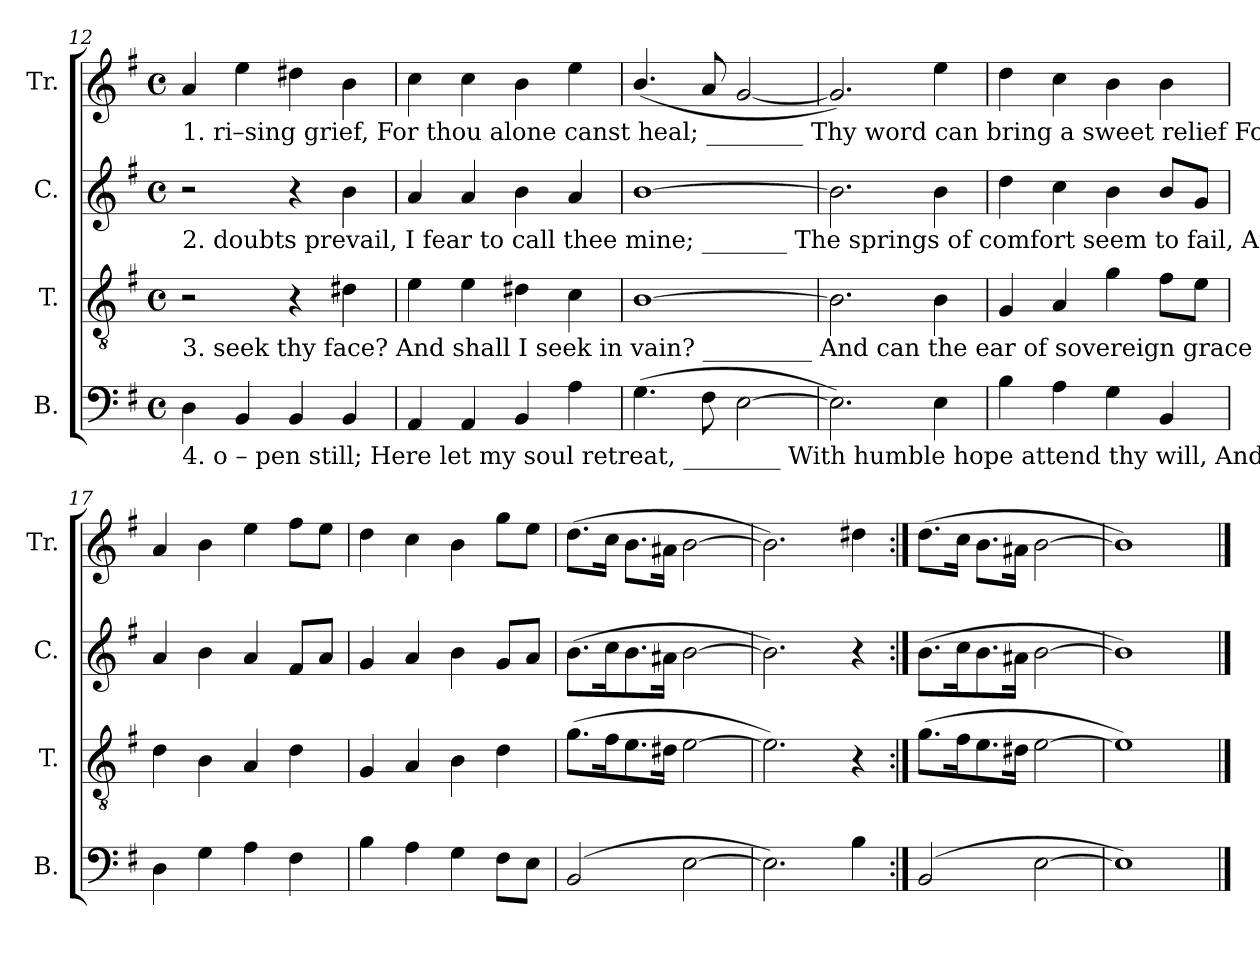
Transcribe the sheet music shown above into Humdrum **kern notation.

**kern	**kern	**kern	**kern
*part4	*part3	*part2	*part1
*staff4	*staff3	*staff2	*staff1
*I"B.	*I"T.	*I"C.	*I"Tr.
*I'B.	*I'T.	*I'C.	*I'Tr.
!!LO:LB:g=z
*clefF4	*clefGv2	*clefG2	*clefG2
*k[f#]	*k[f#]	*k[f#]	*k[f#]
*M4/4	*M4/4	*M4/4	*M4/4
*met(c)	*met(c)	*met(c)	*met(c)
=12	=12	=12	=12
!	!	!	!LO:TX:b:t=1. ri–sing grief,  For thou alone canst heal; ________ Thy word can bring a sweet relief  For   eve–ry  pain  I      feel. ______________       To        feel. _______________
!	!	!LO:TX:b:t=2. doubts prevail,  I  fear  to call thee mine; _______  The springs of comfort seem to fail,  And all my hopes de–cline. ____________        But     – cline. _____________	!
!	!LO:TX:b:t=3. seek thy face?  And shall I seek in vain? _________  And can the ear of sovereign grace  Be deaf when I com–plain? _____________    Hast      – plain? ____________	!	!
!LO:TX:b:t=4. o – pen   still;   Here  let my soul  retreat, ________ With humble hope attend thy will,  And wait beneath thy feet. _____________     Thy        feet. _____________	!	!	!
4D!\	2r	2r	4a!/
4BB!/	.	.	4ee!\
4BB!/	4r	4r	4dd#X!\
4BB!/	4d#X!\	4b!\	4b!\
=13	=13	=13	=13
4AA!/	4e!\	4a!/	4cc!\
4AA!/	4e!\	4a!/	4cc!\
4BB!/	4d#X!\	4b!\	4b!\
4A!\	4c!\	4a!/	4ee!\
=14	=14	=14	=14
(4.G!\	[1B!	[1b!	(4.b!/
8F#!\	.	.	8a!/
[2E!\	.	.	[2g!/
=15	=15	=15	=15
2.E!\])	2.B!\]	2.b!\]	2.g!/])
4E!\	4B!\	4b!\	4ee!\
=16	=16	=16	=16
4B!\	4G!/	4dd!\	4dd!\
4A!\	4A!/	4cc!\	4cc!\
4G!\	4g!\	4b!\	4b!\
4BB!/	8f#!\L	8b!/L	4b!\
.	8e!\J	8g!/J	.
=17	=17	=17	=17
4D!\	4d!\	4a!/	4a!/
4G!\	4B!\	4b!\	4b!\
4A!\	4A!/	4a!/	4ee!\
4F#!\	4d!\	8f#!/L	8ff#!\L
.	.	8a!/J	8ee!\J
=18	=18	=18	=18
4B!\	4G!/	4g!/	4dd!\
4A!\	4A!/	4a!/	4cc!\
4G!\	4B!\	4b!\	4b!\
8F#!\L	4d!\	8g!/L	8gg!\L
8E!\J	.	8a!/J	8ee!\J
=19	=19	=19	=19
(2BB!/	(8.g!\L	(8.b!\L	(8.dd!\L
.	16f#!\K	16cc!\K	16cc!\Jk
.	8.e!\	8.b!\	8.b!\L
.	16d#X!\Jk	16a#X!\Jk	16a#X!\Jk
[2E!\	[2e!\	[2b!\	[2b!\
=20	=20	=20	=20
2.E!\])	2.e!\])	2.b!\])	2.b!\])
4B!\	4r	4r	4dd#X!\
=21:|!	=21:|!	=21:|!	=21:|!
(2BB!/	(8.g!\L	(8.b!\L	(8.dd!\L
.	16f#!\K	16cc!\K	16cc!\Jk
.	8.e!\	8.b!\	8.b!\L
.	16d#X!\Jk	16a#X!\Jk	16a#X!\Jk
[2E!\	[2e!\	[2b!\	[2b!\
=22	=22	=22	=22
1E!])	1e!])	1b!])	1b!])
==	==	==	==
*-	*-	*-	*-
